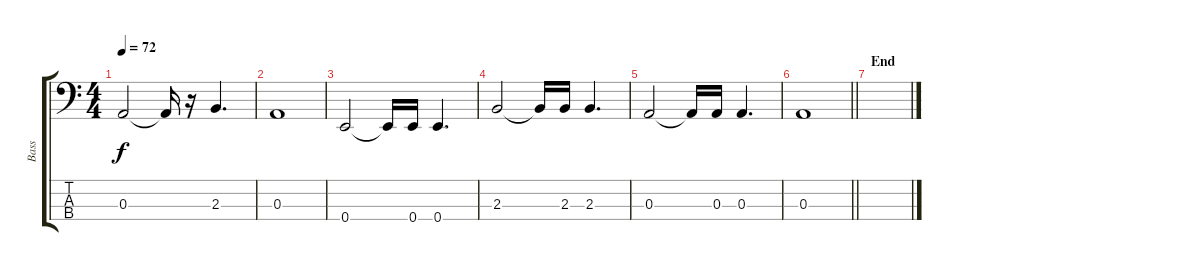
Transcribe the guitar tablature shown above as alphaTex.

\track ("Bass" "Bass") {instrument electricbassfinger}
\staff {score tabs}
\tuning (G2 D2 A1 E1) {hide}
\ts (4 4)
\tempo 72
\clef f4
\ks c
0.3.2{dy f} 0.3{t}.16 r.16 2.3.4{d} |
0.3.1 |
0.4.2 0.4{t}.16 0.4.16 0.4.4{d} |
2.3.2 2.3{t}.16 2.3.16 2.3.4{d} |
0.3.2 0.3{t}.16 0.3.16 0.3.4{d} |
\barLineRight lightlight
0.3.1 |
\section ("" "End")
